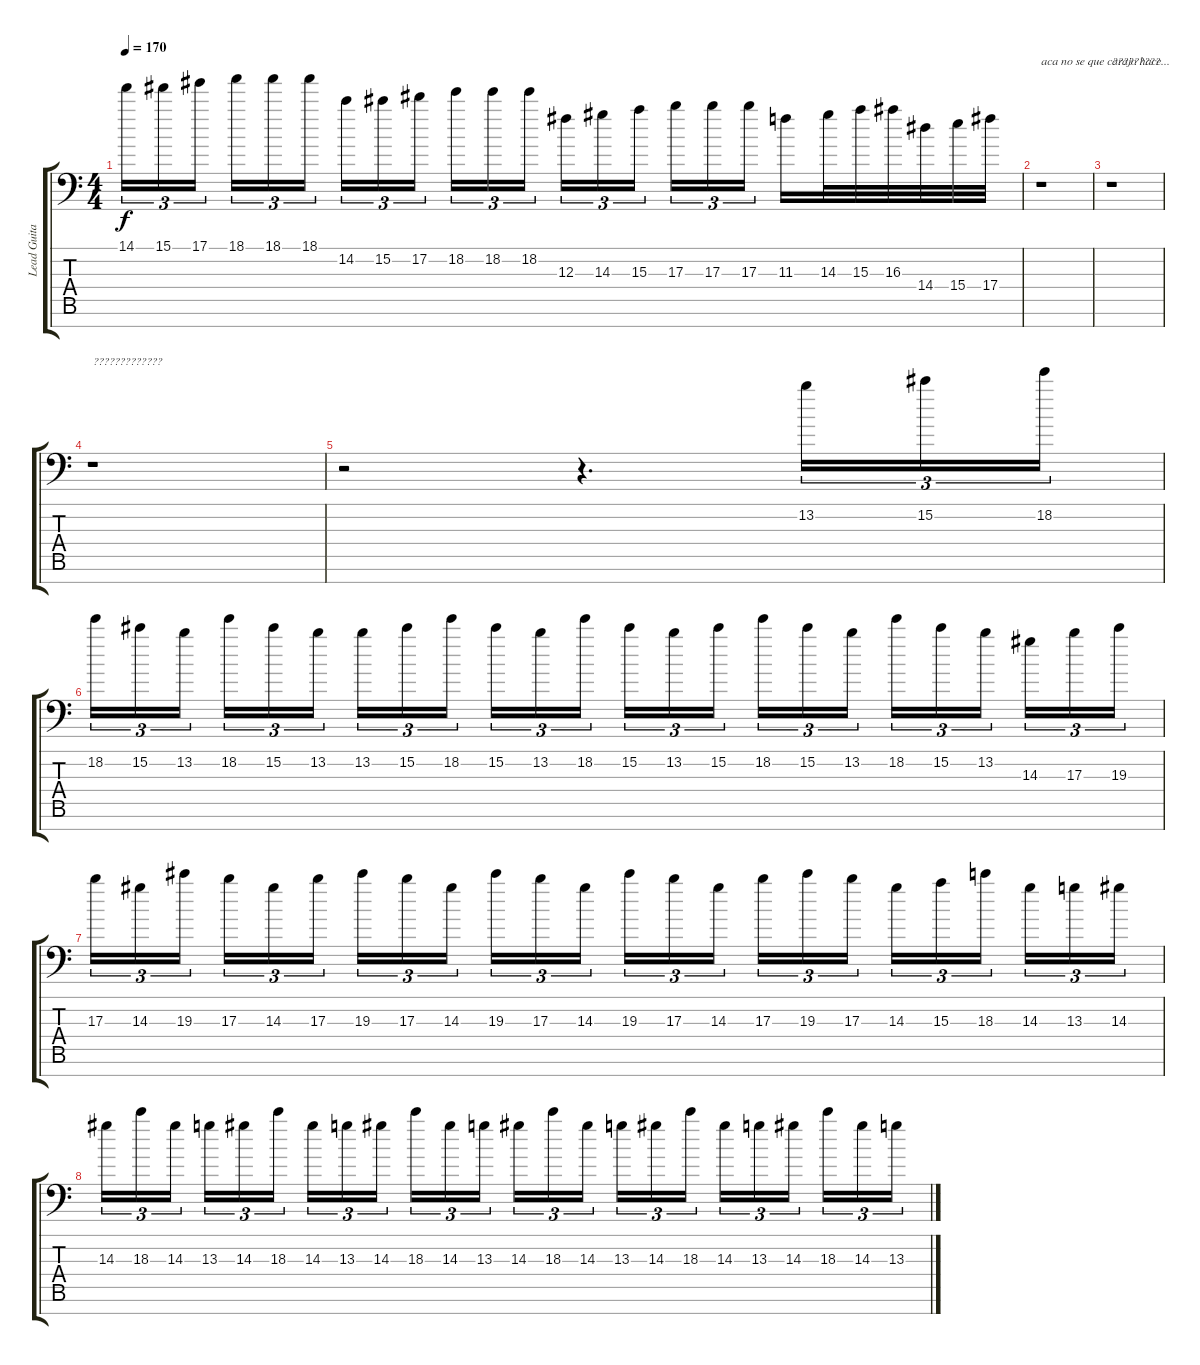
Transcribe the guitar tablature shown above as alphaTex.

\track ("Lead Guitar" "Lead Guita") {instrument distortionguitar}
\staff {score tabs}
\tuning (Eb4 Bb3 Gb3 Db3 Ab2 Eb2 Bb1) {hide}
\ts (4 4)
\tempo 170
\clef f4
\ks c
14.1.16{tu (3 2) dy f} 15.1.16{tu (3 2)} 17.1.16{tu (3 2) beam splitsecondary} 18.1.16{tu (3 2)} 18.1.16{tu (3 2)} 18.1.16{tu (3 2)} 14.2.16{tu (3 2)} 15.2.16{tu (3 2)} 17.2.16{tu (3 2) beam splitsecondary} 18.2.16{tu (3 2)} 18.2.16{tu (3 2)} 18.2.16{tu (3 2)} 12.3.16{tu (3 2)} 14.3.16{tu (3 2)} 15.3.16{tu (3 2) beam splitsecondary} 17.3.16{tu (3 2)} 17.3.16{tu (3 2)} 17.3.16{tu (3 2)} 11.3.16 14.3.32 15.3.32 16.3.32 14.4.32 15.4.32 17.4.32 |
r.1{txt "aca no se que carajo hace..."} |
r.1{txt "?????????"} |
r.1{txt "?????????????"} |
r.2 r.4{d} 13.2.16{tu (3 2)} 15.2.16{tu (3 2)} 18.2.16{tu (3 2)} |
18.2.16{tu (3 2)} 15.2.16{tu (3 2)} 13.2.16{tu (3 2) beam splitsecondary} 18.2.16{tu (3 2)} 15.2.16{tu (3 2)} 13.2.16{tu (3 2)} 13.2.16{tu (3 2)} 15.2.16{tu (3 2)} 18.2.16{tu (3 2) beam splitsecondary} 15.2.16{tu (3 2)} 13.2.16{tu (3 2)} 18.2.16{tu (3 2)} 15.2.16{tu (3 2)} 13.2.16{tu (3 2)} 15.2.16{tu (3 2) beam splitsecondary} 18.2.16{tu (3 2)} 15.2.16{tu (3 2)} 13.2.16{tu (3 2)} 18.2.16{tu (3 2)} 15.2.16{tu (3 2)} 13.2.16{tu (3 2) beam splitsecondary} 14.3.16{tu (3 2)} 17.3.16{tu (3 2)} 19.3.16{tu (3 2)} |
17.3.16{tu (3 2)} 14.3.16{tu (3 2)} 19.3.16{tu (3 2) beam splitsecondary} 17.3.16{tu (3 2)} 14.3.16{tu (3 2)} 17.3.16{tu (3 2)} 19.3.16{tu (3 2)} 17.3.16{tu (3 2)} 14.3.16{tu (3 2) beam splitsecondary} 19.3.16{tu (3 2)} 17.3.16{tu (3 2)} 14.3.16{tu (3 2)} 19.3.16{tu (3 2)} 17.3.16{tu (3 2)} 14.3.16{tu (3 2) beam splitsecondary} 17.3.16{tu (3 2)} 19.3.16{tu (3 2)} 17.3.16{tu (3 2)} 14.3.16{tu (3 2)} 15.3.16{tu (3 2)} 18.3.16{tu (3 2) beam splitsecondary} 14.3.16{tu (3 2)} 13.3.16{tu (3 2)} 14.3.16{tu (3 2)} |
14.3.16{tu (3 2)} 18.3.16{tu (3 2)} 14.3.16{tu (3 2) beam splitsecondary} 13.3.16{tu (3 2)} 14.3.16{tu (3 2)} 18.3.16{tu (3 2)} 14.3.16{tu (3 2)} 13.3.16{tu (3 2)} 14.3.16{tu (3 2) beam splitsecondary} 18.3.16{tu (3 2)} 14.3.16{tu (3 2)} 13.3.16{tu (3 2)} 14.3.16{tu (3 2)} 18.3.16{tu (3 2)} 14.3.16{tu (3 2) beam splitsecondary} 13.3.16{tu (3 2)} 14.3.16{tu (3 2)} 18.3.16{tu (3 2)} 14.3.16{tu (3 2)} 13.3.16{tu (3 2)} 14.3.16{tu (3 2) beam splitsecondary} 18.3.16{tu (3 2)} 14.3.16{tu (3 2)} 13.3.16{tu (3 2)}
